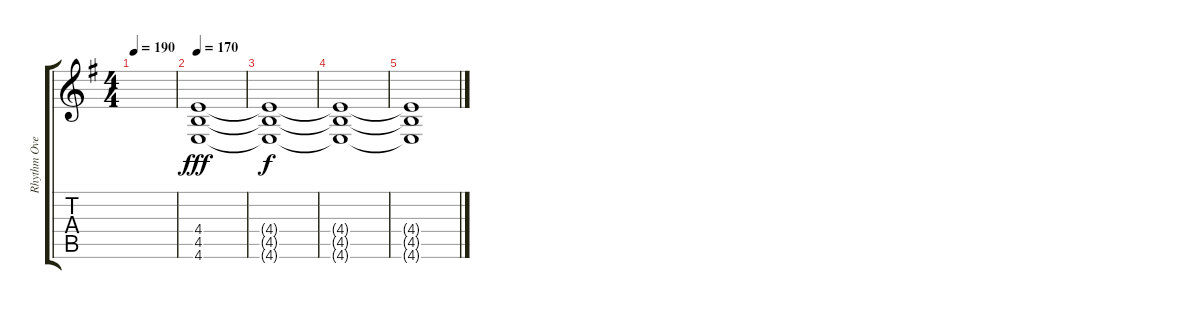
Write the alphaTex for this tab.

\track ("Rhythm Overdrive" "Rhythm Ove") {instrument overdrivenguitar}
\staff {score tabs}
\tuning (D4 A3 F3 C3 G2 C2) {hide}
\ts (4 4)
\tempo 190
\clef g2
\ks eminor
|
\tempo 170
(4.4 4.5 4.6).1{dy fff volume 0} |
(4.4{t} 4.5{t} 4.6{t}).1{dy f} |
(4.4{t} 4.5{t} 4.6{t}).1 |
(4.4{t} 4.5{t} 4.6{t}).1
